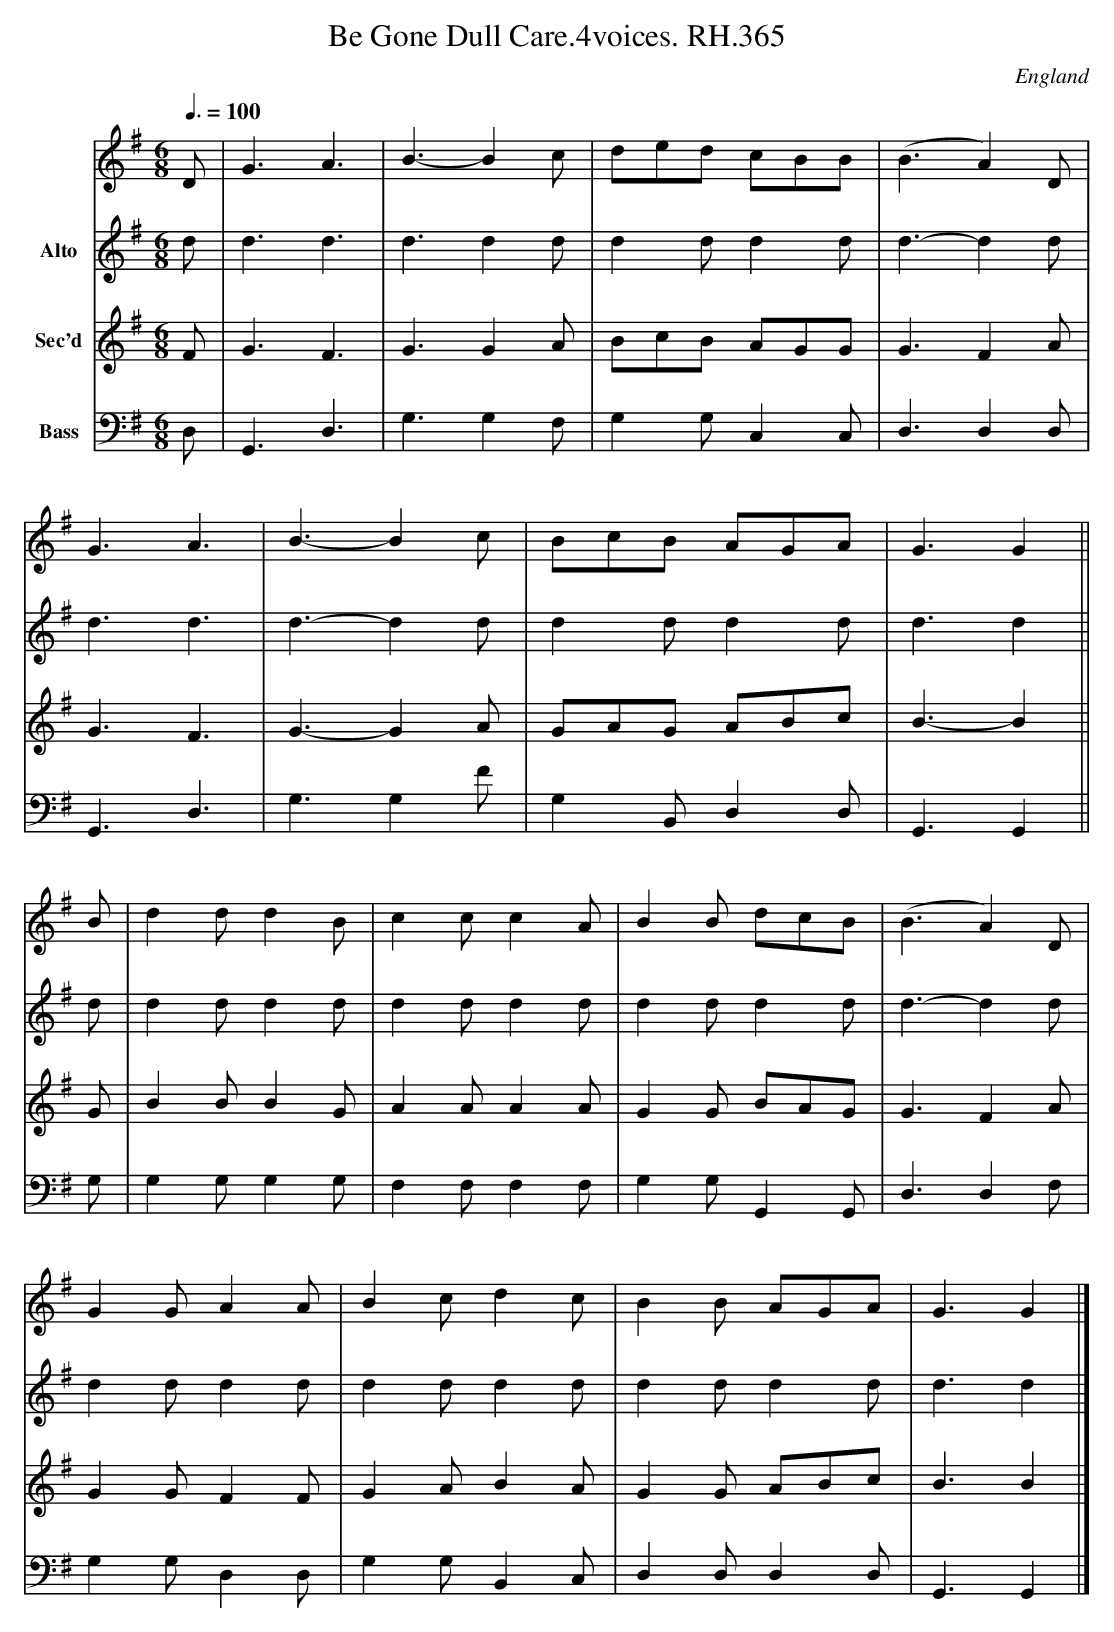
X:1
T:Be Gone Dull Care.4voices. RH.365
L:1/8
M:6/8
O:England
Q:3/8=100
V:1
V:2 name="Alto"
V:3 name="Sec'd"
V:4 name="Bass"
K:G
[V:1] D|G3 A3|B3- B2c|ded cBB|(B3 A2)D|
[V:2] d|d3 d3|d3 d2d|d2d d2d|d3- d2d|
[V:3] F|G3 F3|G3 G2A|BcB AGG|G3 F2A|
[V:4] D,|G,,3 D,3|G,3 G,2F,|G,2G, C,2C,|D,3 D,2D,|
[V:1] G3 A3|B3- B2c|BcB AGA|G3 G2||
[V:2] d3 d3|d3- d2d|d2d d2d|d3 d2||
[V:3] G3 F3|G3- G2A|GAG ABc|B3- B2||
[V:4] G,,3 D,3|G,3 G,2F|G,2B,, D,2D,|G,,3 G,,2||
[V:1] B|d2d d2B|c2c c2A|B2B dcB|(B3 A2)D|
[V:2] d|d2d d2d|d2d d2d|d2d d2d|d3- d2d|
[V:3] G|B2B B2G|A2A A2A|G2G BAG|G3 F2A|
[V:4] G,|G,2G, G,2G,|F,2F, F,2F,|G,2G, G,,2G,,|D,3 D,2F,|
[V:1] G2G A2A|B2c d2c|B2B AGA|G3 G2|]
[V:2] d2d d2d|d2d d2d|d2d d2d|d3 d2|]
[V:3] G2G F2F|G2A B2A|G2G ABc|B3 B2|]
[V:4] G,2G, D,2D,|G,2G, B,,2C,|D,2D, D,2D,|G,,3 G,,2|]
